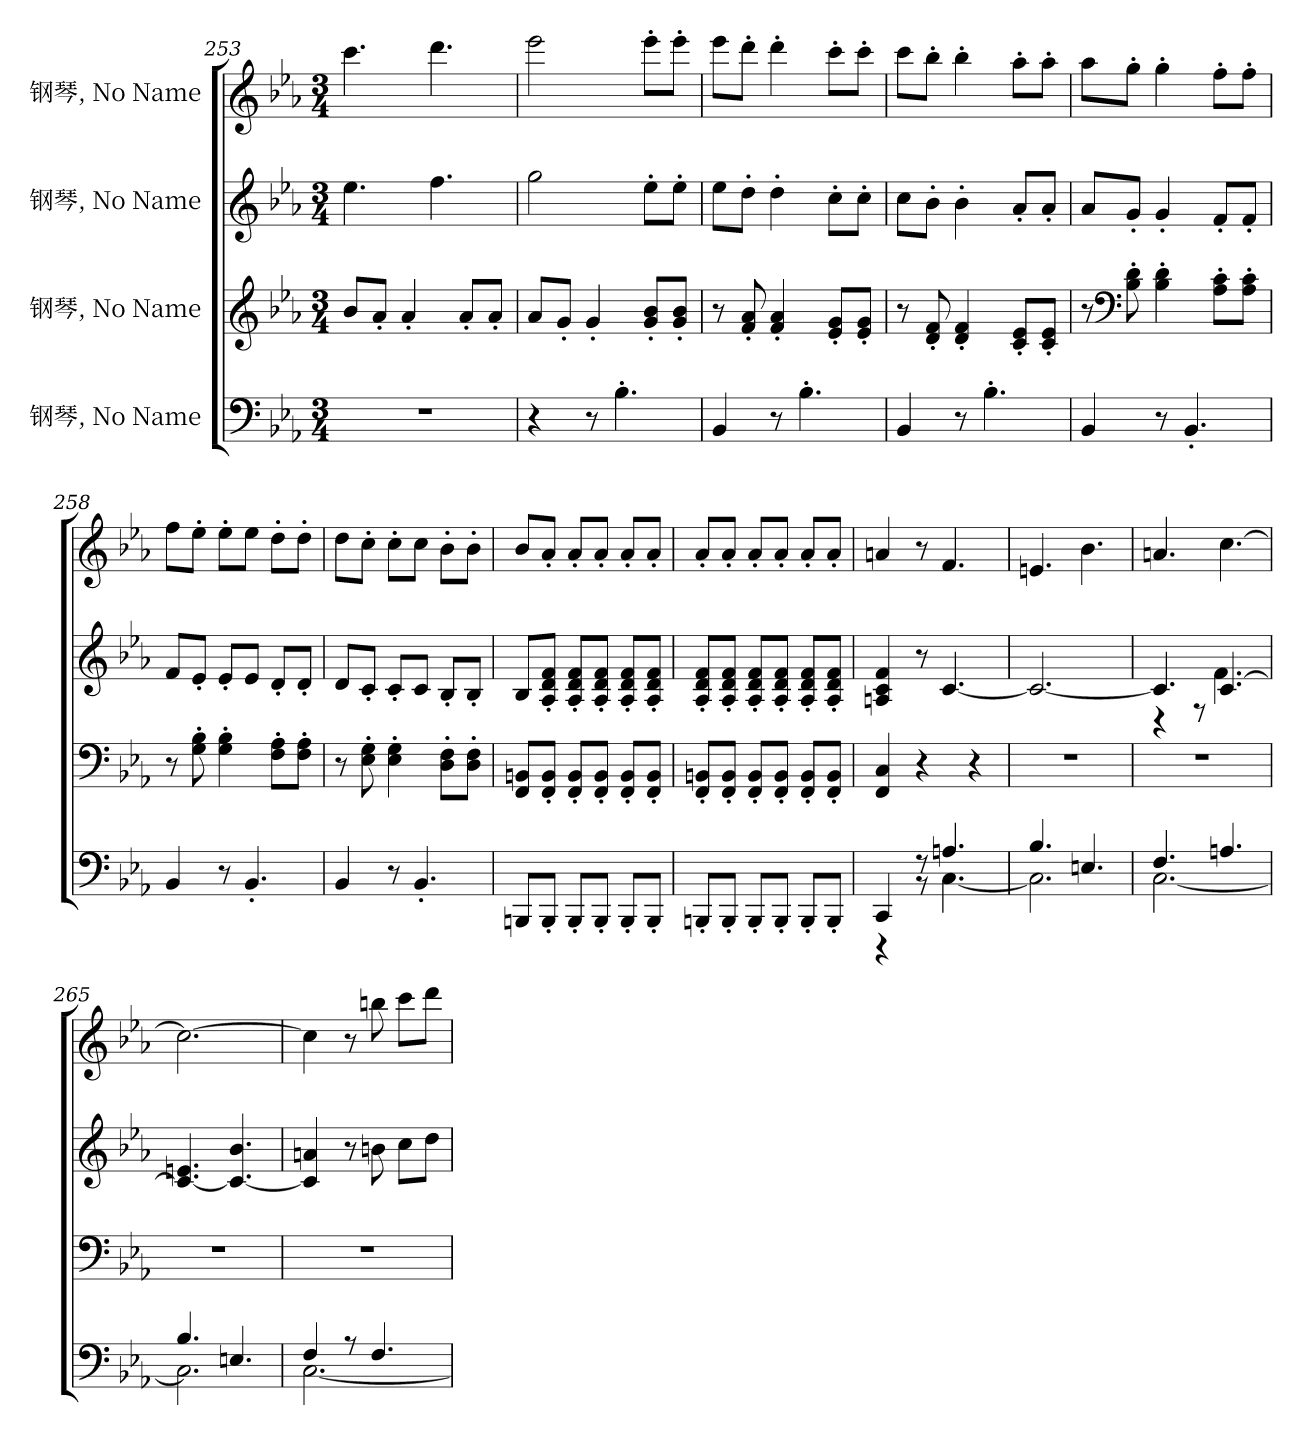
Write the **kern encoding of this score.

**kern	**kern	**kern	**kern
*part4	*part3	*part2	*part1
*staff4	*staff3	*staff2	*staff1
*I"钢琴, No Name	*I"钢琴, No Name	*I"钢琴, No Name	*I"钢琴, No Name
*clefF4	*clefG2	*clefG2	*clefG2
*k[b-e-a-]	*k[b-e-a-]	*k[b-e-a-]	*k[b-e-a-]
*M3/4	*M3/4	*M3/4	*M3/4
=253	=253	=253	=253
2.r	8b-/L	4.ee-\	4.ccc\
.	8a-'/J	.	.
.	4a-'/	.	.
.	.	4.ff\	4.ddd\
.	8a-'/L	.	.
.	8a-'/J	.	.
=254	=254	=254	=254
4r	8a-/L	2gg\	2eee-\
.	8g'/J	.	.
8r	4g'/	.	.
4.B-'\	.	.	.
.	8g/' 8b-/'L	8ee-'\L	8eee-'\L
.	8g/' 8b-/'J	8ee-'\J	8eee-'\J
=255	=255	=255	=255
4BB-/	8r	8ee-\L	8eee-\L
.	8f/' 8a-/'	8dd'\J	8ddd'\J
8r	4f/' 4a-/'	4dd'\	4ddd'\
4.B-'\	.	.	.
.	8e-/' 8g/'L	8cc'\L	8ccc'\L
.	8e-/' 8g/'J	8cc'\J	8ccc'\J
=256	=256	=256	=256
4BB-/	8r	8cc\L	8ccc\L
.	8d/' 8f/'	8b-'\J	8bb-'\J
8r	4d/' 4f/'	4b-'\	4bb-'\
4.B-'\	.	.	.
.	8c/' 8e-/'L	8a-'/L	8aa-'\L
.	8c/' 8e-/'J	8a-'/J	8aa-'\J
!!LO:LB:g=z
=257	=257	=257	=257
4BB-/	8r	8a-/L	8aa-\L
*	*clefF4	*	*
.	8B-\' 8d\'	8g'/J	8gg'\J
8r	4B-\' 4d\'	4g'/	4gg'\
4.BB-'/	.	.	.
.	8A-\' 8c\'L	8f'/L	8ff'\L
.	8A-\' 8c\'J	8f'/J	8ff'\J
=258	=258	=258	=258
*	*	*	*MM183
4BB-/	8r	8f/L	8ff\L
.	8G\' 8B-\'	8e-'/J	8ee-'\J
8r	4G\' 4B-\'	8e-'/L	8ee-'\L
4.BB-'/	.	8e-/J	8ee-\J
.	8F\' 8A-\'L	8d'/L	8dd'\L
.	8F\' 8A-\'J	8d'/J	8dd'\J
=259	=259	=259	=259
4BB-/	8r	8d/L	8dd\L
.	8E-\' 8G\'	8c'/J	8cc'\J
8r	4E-\' 4G\'	8c'/L	8cc'\L
4.BB-'/	.	8c/J	8cc\J
.	8D\' 8F\'L	8B-'/L	8b-'\L
.	8D\' 8F\'J	8B-'/J	8b-'\J
=260	=260	=260	=260
*	*	*	*MM185
8BBBn/L	8FF/ 8BBn/L	8B-/L	8b-/L
8BBB'/J	8FF/' 8BB/'J	8A-/' 8d/' 8f/'J	8a-'/J
8BBB'/L	8FF/' 8BB/'L	8A-/' 8d/' 8f/'L	8a-'/L
8BBB'/J	8FF/' 8BB/'J	8A-/' 8d/' 8f/'J	8a-'/J
8BBB'/L	8FF/' 8BB/'L	8A-/' 8d/' 8f/'L	8a-'/L
8BBB'/J	8FF/' 8BB/'J	8A-/' 8d/' 8f/'J	8a-'/J
=261	=261	=261	=261
8BBBn'/L	8FF/' 8BBn/'L	8A-/' 8d/' 8f/'L	8a-'/L
8BBB'/J	8FF/' 8BB/'J	8A-/' 8d/' 8f/'J	8a-'/J
8BBB'/L	8FF/' 8BB/'L	8A-/' 8d/' 8f/'L	8a-'/L
8BBB'/J	8FF/' 8BB/'J	8A-/' 8d/' 8f/'J	8a-'/J
8BBB'/L	8FF/' 8BB/'L	8A-/' 8d/' 8f/'L	8a-'/L
*	*	*	*MM183
8BBB'/J	8FF/' 8BB/'J	8A-/' 8d/' 8f/'J	8a-'/J
!!LO:LB:g=z
=262	=262	=262	=262
*^	*	*	*
4CC/	4r	4FF/ 4C/	4An/ 4c/ 4f/	4an/
8r	8r	4r	8r	8r
*	*	*	*	*MM185
4.An/	[4.C\	.	[4.c/	4.f/
.	.	4r	.	.
=263	=263	=263	=263	=263
4.B-/	2.C\]	2.r	2.c/_	4.en/
4.En/	.	.	.	4.b-\
=264	=264	=264	=264	=264
*	*	*	*	*MM185
*	*	*	*^	*
4.F/	[2.C\	2.r	4.c/]	4r	4.an/
.	.	.	.	8r	.
4.An/	.	.	[4.c/	4.f\	[4.cc\
*	*	*	*v	*v	*
=265	=265	=265	=265	=265
4.B-/	2.C\]	2.r	4.c/_ 4.en/	2.cc\_
4.En/	.	.	4.c/_ 4.b-/	.
=266	=266	=266	=266	=266
*	*	*	*	*MM185
4F/	[2.C\	2.r	4c/] 4an/	4cc\]
8r	.	.	8r	8r
4.F/	.	.	8bn\	8bbn\
.	.	.	8cc\L	8ccc\L
.	.	.	8dd\J	8ddd\J
*v	*v	*	*	*
=	=	=	=
*-	*-	*-	*-
